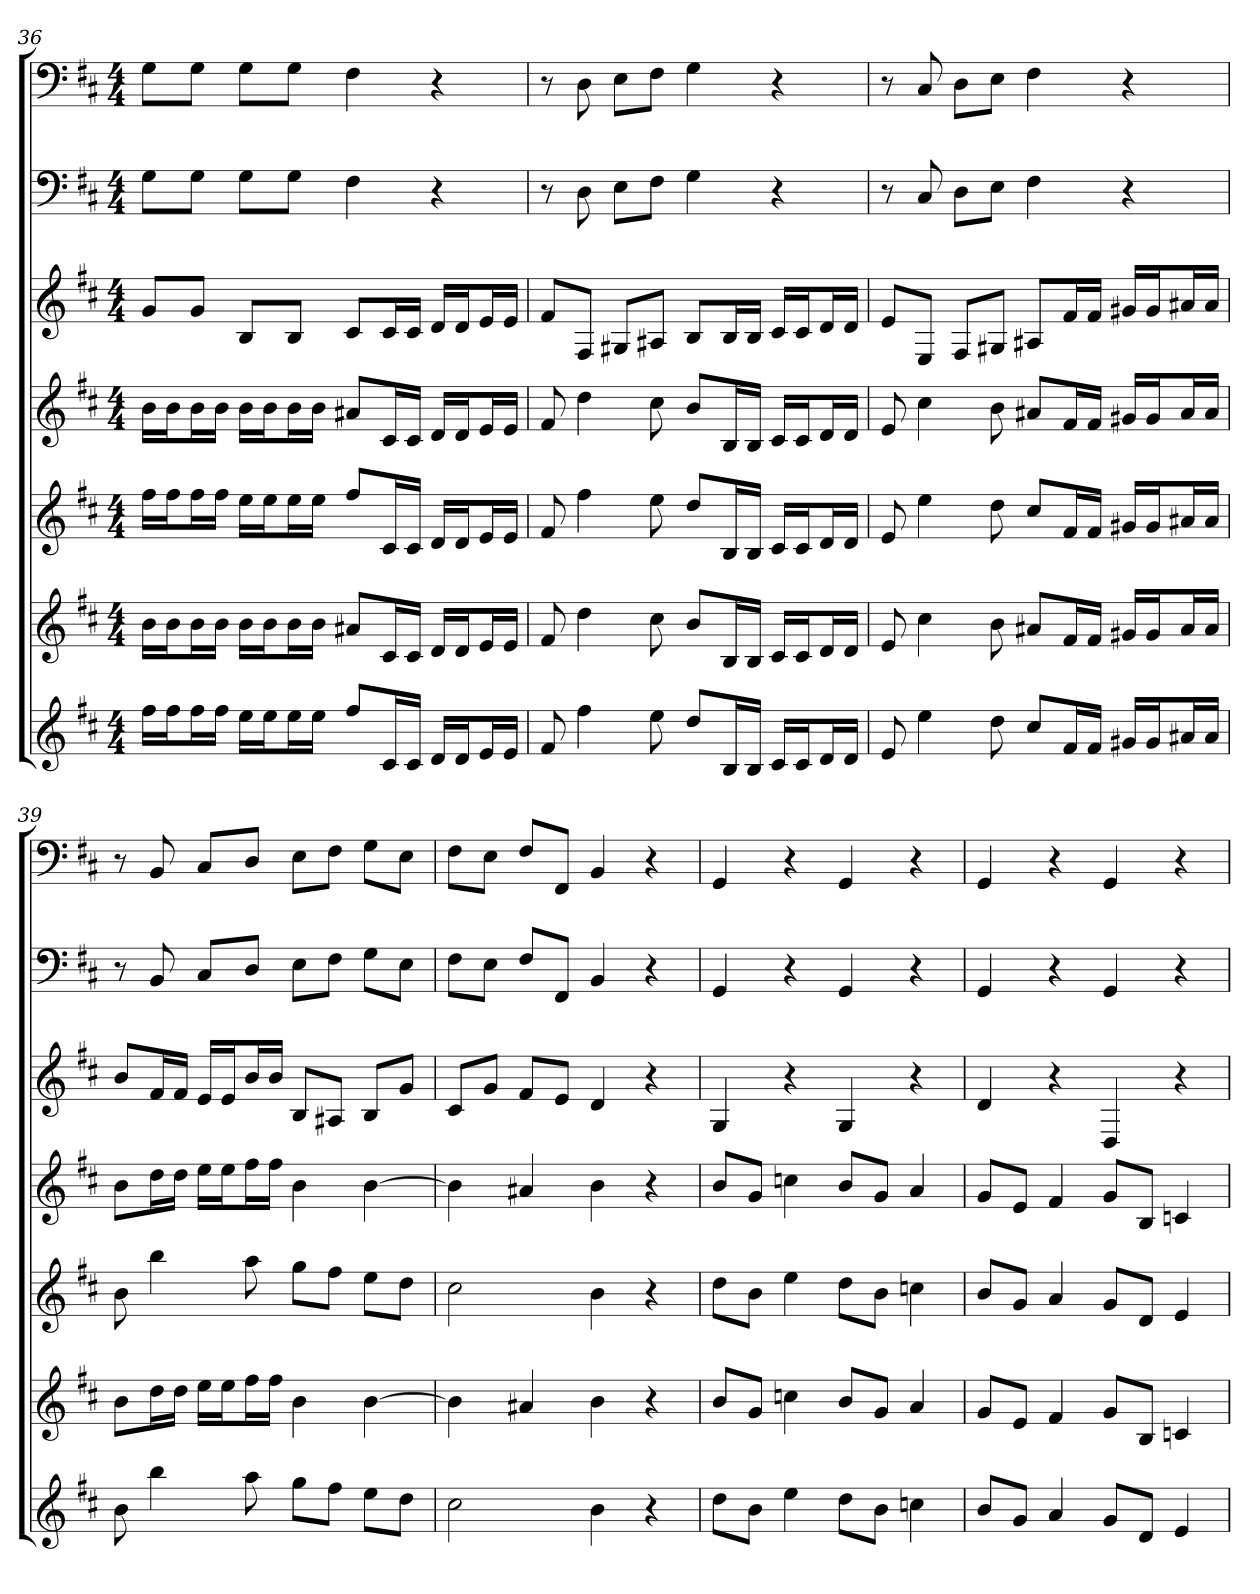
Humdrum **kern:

**kern	**kern	**kern	**kern	**kern	**kern	**kern
*part7	*part6	*part5	*part4	*part3	*part2	*part1
*staff7	*staff6	*staff5	*staff4	*staff3	*staff2	*staff1
*k[f#c#]	*k[f#c#]	*k[f#c#]	*k[f#c#]	*k[f#c#]	*k[f#c#]	*k[f#c#]
*D:	*D:	*D:	*D:	*D:	*D:	*D:
*M4/4	*M4/4	*M4/4	*M4/4	*M4/4	*M4/4	*M4/4
=36	=36	=36	=36	=36	=36	=36
16ff#LL	16bLL	16ff#LL	16bLL	8gL	8GL	8GL
16ff#J	16bJ	16ff#J	16bJ	.	.	.
16ff#L	16bL	16ff#L	16bL	8gJ	8GJ	8GJ
16ff#JJ	16bJJ	16ff#JJ	16bJJ	.	.	.
16eeLL	16bLL	16eeLL	16bLL	8BL	8GL	8GL
16eeJ	16bJ	16eeJ	16bJ	.	.	.
16eeL	16bL	16eeL	16bL	8BJ	8GJ	8GJ
16eeJJ	16bJJ	16eeJJ	16bJJ	.	.	.
8ff#L	8a#XL	8ff#L	8a#XL	8c#L	4F#	4F#
16c#L	16c#L	16c#L	16c#L	16c#L	.	.
16c#JJ	16c#JJ	16c#JJ	16c#JJ	16c#JJ	.	.
16dLL	16dLL	16dLL	16dLL	16dLL	4r	4r
16dJ	16dJ	16dJ	16dJ	16dJ	.	.
16eL	16eL	16eL	16eL	16eL	.	.
16eJJ	16eJJ	16eJJ	16eJJ	16eJJ	.	.
=37	=37	=37	=37	=37	=37	=37
8f#	8f#	8f#	8f#	8f#L	8r	8r
4ff#	4dd	4ff#	4dd	8F#J	8D	8D
.	.	.	.	8G#XL	8EL	8EL
8ee	8cc#	8ee	8cc#	8A#XJ	8F#J	8F#J
8ddL	8bL	8ddL	8bL	8BL	4G	4G
16BL	16BL	16BL	16BL	16BL	.	.
16BJJ	16BJJ	16BJJ	16BJJ	16BJJ	.	.
16c#LL	16c#LL	16c#LL	16c#LL	16c#LL	4r	4r
16c#J	16c#J	16c#J	16c#J	16c#J	.	.
16dL	16dL	16dL	16dL	16dL	.	.
16dJJ	16dJJ	16dJJ	16dJJ	16dJJ	.	.
=38	=38	=38	=38	=38	=38	=38
8e	8e	8e	8e	8eL	8r	8r
4ee	4cc#	4ee	4cc#	8EJ	8C#	8C#
.	.	.	.	8F#L	8DL	8DL
8dd	8b	8dd	8b	8G#XJ	8EJ	8EJ
8cc#L	8a#XL	8cc#L	8a#XL	8A#XL	4F#	4F#
16f#L	16f#L	16f#L	16f#L	16f#L	.	.
16f#JJ	16f#JJ	16f#JJ	16f#JJ	16f#JJ	.	.
16g#XLL	16g#XLL	16g#XLL	16g#XLL	16g#XLL	4r	4r
16g#J	16g#J	16g#J	16g#J	16g#J	.	.
16a#XL	16a#L	16a#XL	16a#L	16a#XL	.	.
16a#JJ	16a#JJ	16a#JJ	16a#JJ	16a#JJ	.	.
=39	=39	=39	=39	=39	=39	=39
8b	8bL	8b	8bL	8bL	8r	8r
4bb	16ddL	4bb	16ddL	16f#L	8BB	8BB
.	16ddJJ	.	16ddJJ	16f#JJ	.	.
.	16eeLL	.	16eeLL	16eLL	8C#L	8C#L
.	16eeJ	.	16eeJ	16eJ	.	.
8aa	16ff#L	8aa	16ff#L	16bL	8DJ	8DJ
.	16ff#JJ	.	16ff#JJ	16bJJ	.	.
8ggL	4b	8ggL	4b	8BL	8EL	8EL
8ff#J	.	8ff#J	.	8A#XJ	8F#J	8F#J
8eeL	[4b	8eeL	[4b	8BL	8GL	8GL
8ddJ	.	8ddJ	.	8gJ	8EJ	8EJ
=40	=40	=40	=40	=40	=40	=40
2cc#	4b]	2cc#	4b]	8c#L	8F#L	8F#L
.	.	.	.	8gJ	8EJ	8EJ
.	4a#X	.	4a#X	8f#L	8F#L	8F#L
.	.	.	.	8eJ	8FF#J	8FF#J
4b	4b	4b	4b	4d	4BB	4BB
4r	4r	4r	4r	4r	4r	4r
=41	=41	=41	=41	=41	=41	=41
8ddL	8bL	8ddL	8bL	4G	4GG	4GG
8bJ	8gJ	8bJ	8gJ	.	.	.
4ee	4ccn	4ee	4ccn	4r	4r	4r
8ddL	8bL	8ddL	8bL	4G	4GG	4GG
8bJ	8gJ	8bJ	8gJ	.	.	.
4ccn	4a	4ccn	4a	4r	4r	4r
=42	=42	=42	=42	=42	=42	=42
8bL	8gL	8bL	8gL	4d	4GG	4GG
8gJ	8eJ	8gJ	8eJ	.	.	.
4a	4f#	4a	4f#	4r	4r	4r
8gL	8gL	8gL	8gL	4D	4GG	4GG
8dJ	8BJ	8dJ	8BJ	.	.	.
4e	4cn	4e	4cn	4r	4r	4r
=	=	=	=	=	=	=
*-	*-	*-	*-	*-	*-	*-
